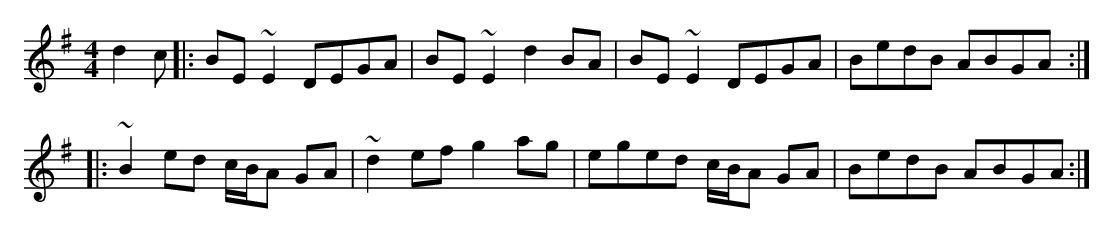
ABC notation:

X:1
M:4/4
K:G
d2 c|:BE ~E2 DEGA|BE ~E2 d2 BA|BE ~E2 DEGA|BedB ABGA:|
|:~B2 ed c/B/A GA|~d2 ef g2 ag|eged c/B/A GA|BedB ABGA:|
